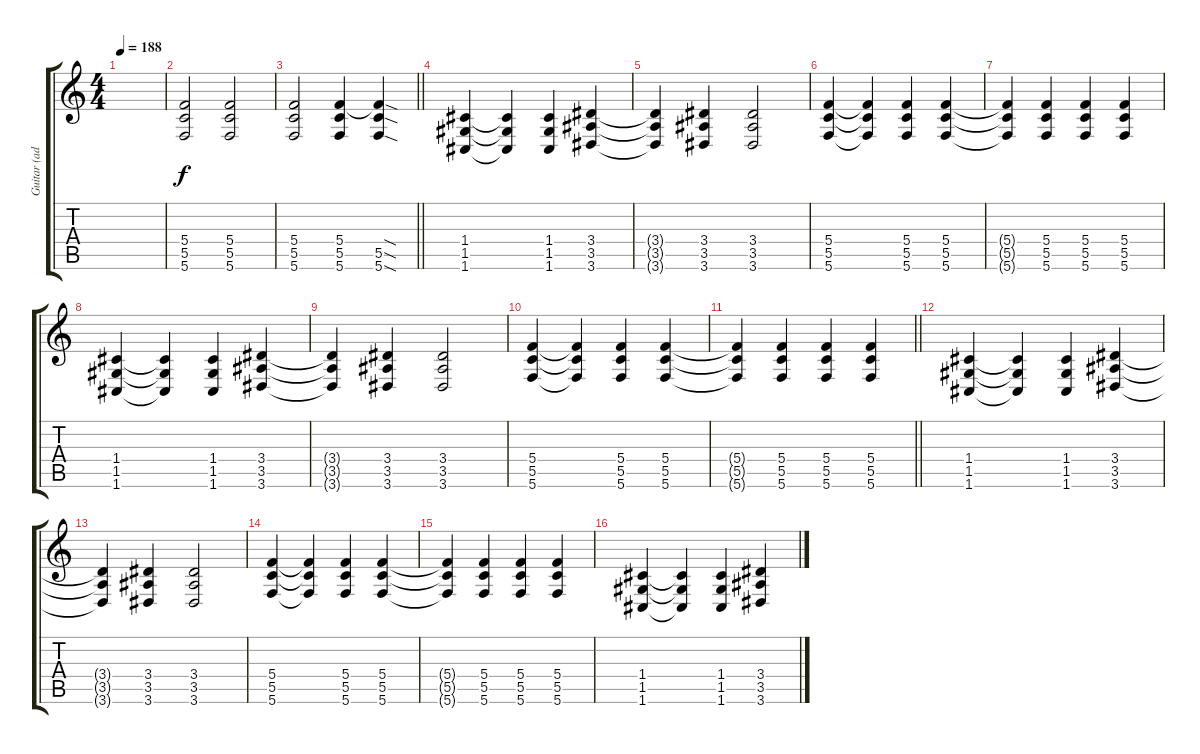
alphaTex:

\track ("Guitar (add.)" "Guitar (ad") {instrument overdrivenguitar}
\staff {score tabs}
\tuning (D4 A3 F3 C3 G2 C2) {hide}
\ts (4 4)
\tempo 188
\clef g2
\ks c
|
(5.4 5.5 5.6).2{volume 15 instrument overdrivenguitar} (5.4 5.5 5.6).2 |
\barLineRight lightlight
(5.4 5.5 5.6).2 (5.4 5.5 5.6).4 (5.4{sod t} 5.5{sod} 5.6{sod}).4 |
\section ("" " ")
(1.4 1.5 1.6).4{instrument distortionguitar} (1.4{t} 1.5{t} 1.6{t}).4 (1.4 1.5 1.6).4 (3.4 3.5 3.6).4 |
(3.4{t} 3.5{t} 3.6{t}).4 (3.4 3.5 3.6).4 (3.4 3.5 3.6).2 |
(5.4 5.5 5.6).4 (5.4{t} 5.5{t} 5.6{t}).4 (5.4 5.5 5.6).4 (5.4 5.5 5.6).4 |
(5.4{t} 5.5{t} 5.6{t}).4 (5.4 5.5 5.6).4 (5.4 5.5 5.6).4 (5.4 5.5 5.6).4 |
(1.4 1.5 1.6).4 (1.4{t} 1.5{t} 1.6{t}).4 (1.4 1.5 1.6).4 (3.4 3.5 3.6).4 |
(3.4{t} 3.5{t} 3.6{t}).4 (3.4 3.5 3.6).4 (3.4 3.5 3.6).2 |
(5.4 5.5 5.6).4 (5.4{t} 5.5{t} 5.6{t}).4 (5.4 5.5 5.6).4 (5.4 5.5 5.6).4 |
\barLineRight lightlight
(5.4{t} 5.5{t} 5.6{t}).4 (5.4 5.5 5.6).4 (5.4 5.5 5.6).4 (5.4 5.5 5.6).4 |
\section ("" " ")
(1.4 1.5 1.6).4 (1.4{t} 1.5{t} 1.6{t}).4 (1.4 1.5 1.6).4 (3.4 3.5 3.6).4 |
(3.4{t} 3.5{t} 3.6{t}).4 (3.4 3.5 3.6).4 (3.4 3.5 3.6).2 |
(5.4 5.5 5.6).4 (5.4{t} 5.5{t} 5.6{t}).4 (5.4 5.5 5.6).4 (5.4 5.5 5.6).4 |
(5.4{t} 5.5{t} 5.6{t}).4 (5.4 5.5 5.6).4 (5.4 5.5 5.6).4 (5.4 5.5 5.6).4 |
(1.4 1.5 1.6).4 (1.4{t} 1.5{t} 1.6{t}).4 (1.4 1.5 1.6).4 (3.4 3.5 3.6).4
